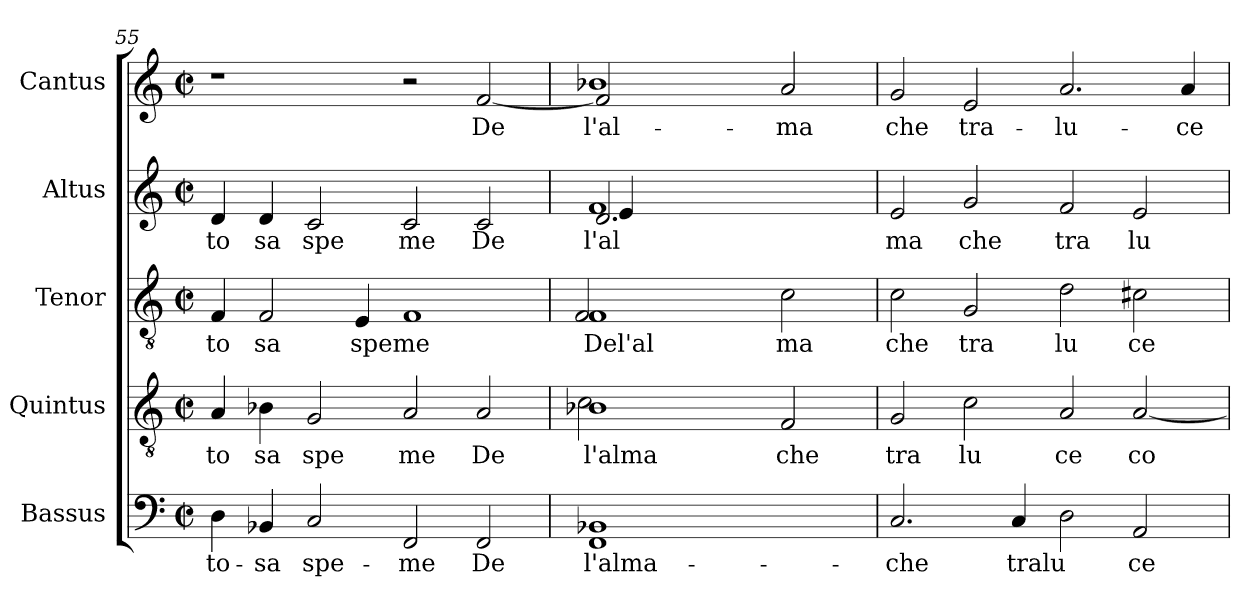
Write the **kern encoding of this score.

**kern	**text	**kern	**text	**kern	**text	**kern	**text	**kern	**text
*part5	*part5	*part4	*part4	*part3	*part3	*part2	*part2	*part1	*part1
*staff5	*staff5	*staff4	*staff4	*staff3	*staff3	*staff2	*staff2	*staff1	*staff1
*I"Bassus	*	*I"Quintus	*	*I"Tenor	*	*I"Altus	*	*I"Cantus	*
*clefF4	*	*clefGv2	*	*clefGv2	*	*clefG2	*	*clefG2	*
*k[]	*	*k[]	*	*k[]	*	*k[]	*	*k[]	*
*C:	*	*C:	*	*C:	*	*C:	*	*C:	*
*M2/2	*	*M2/2	*	*M2/2	*	*M2/2	*	*M2/2	*
*met(c|)	*	*met(c|)	*	*met(c|)	*	*met(c|)	*	*met(c|)	*
=55	=55	=55	=55	=55	=55	=55	=55	=55	=55
!	!LO:LY:b:cj	!	!LO:LY:b:cj	!	!LO:LY:b:cj	!	!LO:LY:b:cj	!	!
4D\	-to-	4A/	to	4F/	to	4d/	to	1r	.
!	!LO:LY:b:cj	!	!LO:LY:b:cj	!	!LO:LY:b:cj	!	!LO:LY:b:cj	!	!
4BB-X/	-sa	4B-X\	sa	2F/	sa	4d/	sa	.	.
!	!LO:LY:b:cj	!	!LO:LY:b:cj	!	!	!	!LO:LY:b:cj	!	!
2C/	spe-	2G/	spe	.	.	2c/	spe	.	.
!	!	!	!	!	!LO:LY:b:cj	!	!	!	!
.	.	.	.	4E/	speme	.	.	.	.
!	!LO:LY:b:cj	!	!LO:LY:b:cj	!	!LO:LY:b:cj	!	!LO:LY:b:cj	!	!
2FF/	-me	2A/	me	1F	.	2c/	me	2r	.
!	!LO:LY:b:cj	!	!LO:LY:b:cj	!	!	!	!LO:LY:b:cj	!	!LO:LY:b:cj
2FF/	De	2A/	De	.	.	2c/	De	[<2f/	De
=56	=56	=56	=56	=56	=56	=56	=56	=56	=56
!	!LO:LY:b:cj	!	!LO:LY:b:cj	!	!LO:LY:b:cj	!	!LO:LY:b:cj	!	!LO:LY:b:cj
*	*	*^	*	*^	*	*^	*	*^	*
*	*	*	*	*	*	*	*	*	*^	*	*	*	*
1BB- 1FF	l'alma-	1B-X	2c\	l'alma	1F	2F/	Del'al	1f	2.d/	4e/	l'al	1b-	2f/]	l'al-
.	.	.	.	.	.	.	.	.	.	2ryy	.	.	.	.
.	.	.	1ryy	.	.	1ryy	.	.	.	.	.	.	1ryy	.
.	.	.	.	.	.	.	.	.	2ryy	2.ryy	.	.	.	.
!	!	!	!	!LO:LY:b:cj	!	!	!LO:LY:b:cj	!	!	!	!	!	!	!LO:LY:b:cj
2ryy	.	2F/	.	che	2c\	.	ma	2ryy	.	.	.	2a/	.	-ma
.	.	.	.	.	.	.	.	.	4ryy	.	.	.	.	.
*	*	*v	*v	*	*	*	*	*	*v	*v	*	*v	*v	*
*	*	*	*	*v	*v	*	*	*	*	*	*
=57	=57	=57	=57	=57	=57	=57	=57	=57	=57	=57
!	!LO:LY:b:cj	!	!LO:LY:b:cj	!	!LO:LY:b:cj	!	!	!LO:LY:b:cj	!	!LO:LY:b:cj
*	*	*	*	*	*	*v	*v	*	*	*
2.C/	-che	2G/	tra	2c\	che	2e/	ma	2g/	che
!	!	!	!LO:LY:b:cj	!	!LO:LY:b:cj	!	!LO:LY:b:cj	!	!LO:LY:b:cj
.	.	2c\	lu	2G/	tra	2g/	che	2e/	tra-
!	!LO:LY:b:cj	!	!	!	!	!	!	!	!
4C/	tralu-	.	.	.	.	.	.	.	.
!	!LO:LY:b:cj	!	!LO:LY:b:cj	!	!LO:LY:b:cj	!	!LO:LY:b:cj	!	!LO:LY:b:cj
2D\	--	2A/	ce	2d\	lu	2f/	tra	2.a/	-lu-
!	!LO:LY:b:cj	!	!LO:LY:b:cj	!	!LO:LY:b:cj	!	!LO:LY:b:cj	!	!
2AA/	-ce	[<2A/	co	2c#X\	ce	2e/	lu	.	.
!	!	!	!	!	!	!	!	!	!LO:LY:b:cj
.	.	.	.	.	.	.	.	4a/	-ce
=	=	=	=	=	=	=	=	=	=
*-	*-	*-	*-	*-	*-	*-	*-	*-	*-
